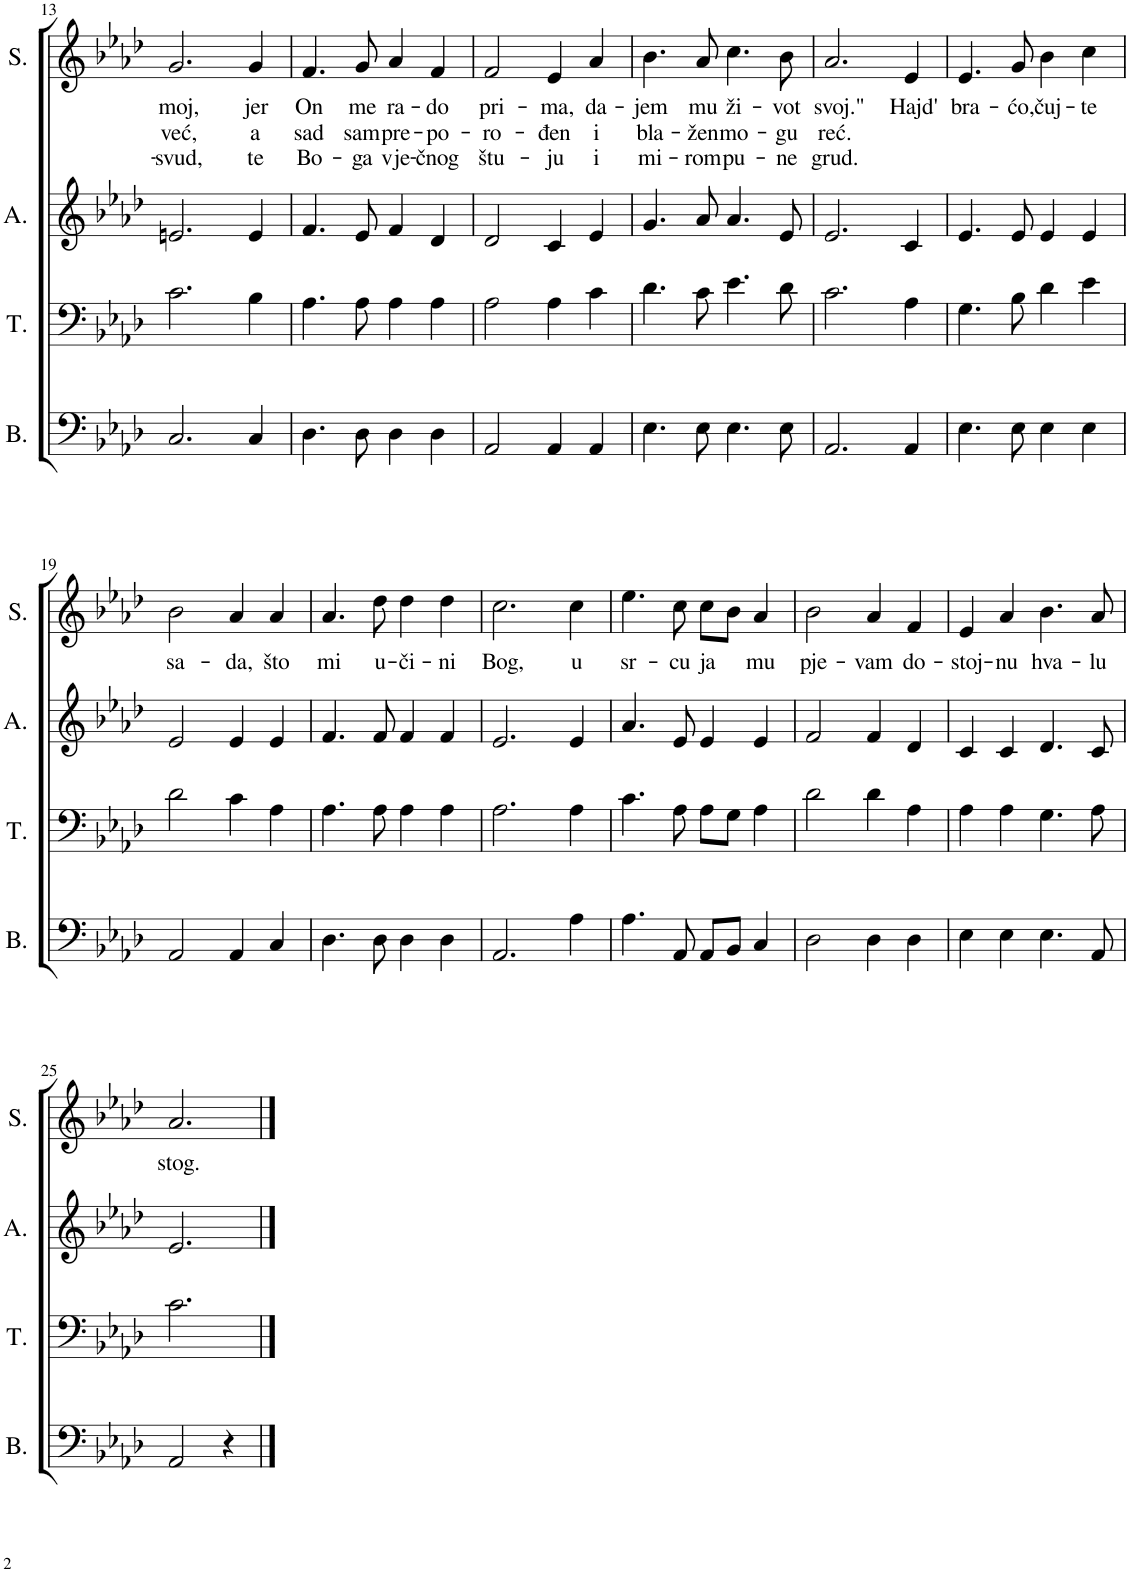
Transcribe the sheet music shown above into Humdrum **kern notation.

**kern	**kern	**kern	**kern	**text	**text	**text
*part4	*part3	*part2	*part1	*part1	*part1	*part1
*staff4	*staff3	*staff2	*staff1	*staff1	*staff1	*staff1
*I"Bass	*I"Tenor	*I"Alto	*I"Soprano	*	*	*
*I'B.	*I'T.	*I'A.	*I'S.	*	*	*
!!LO:PB:g=z
*clefF4	*clefF4	*clefG2	*clefG2	*	*	*
*k[b-e-a-d-]	*k[b-e-a-d-]	*k[b-e-a-d-]	*k[b-e-a-d-]	*	*	*
*M4/4	*M4/4	*M4/4	*M4/4	*	*	*
*met(c)	*met(c)	*met(c)	*met(c)	*	*	*
=13	=13	=13	=13	=13	=13	=13
!	!	!	!	!LO:LY:b	!LO:LY:b	!LO:LY:b
2.C/	2.c\	2.en/	2.g/	moj,	već,	-svud,
!	!	!	!	!LO:LY:b	!LO:LY:b	!LO:LY:b
4C/	4B-\	4e/	4g/	jer	a	te
=14	=14	=14	=14	=14	=14	=14
!	!	!	!	!LO:LY:b	!LO:LY:b	!LO:LY:b
4.D-\	4.A-\	4.f/	4.f/	On	sad	Bo-
!	!	!	!	!LO:LY:b	!LO:LY:b	!LO:LY:b
8D-\	8A-\	8e-/	8g/	me	sam	-ga
!	!	!	!	!LO:LY:b	!LO:LY:b	!LO:LY:b
4D-\	4A-\	4f/	4a-/	ra-	pre-	vje-
!	!	!	!	!LO:LY:b	!LO:LY:b	!LO:LY:b
4D-\	4A-\	4d-/	4f/	-do	-po-	-čnog
=15	=15	=15	=15	=15	=15	=15
!	!	!	!	!LO:LY:b	!LO:LY:b	!LO:LY:b
2AA-/	2A-\	2d-/	2f/	pri-	-ro-	štu-
!	!	!	!	!LO:LY:b	!LO:LY:b	!LO:LY:b
4AA-/	4A-\	4c/	4e-/	-ma,	-đen	-ju
!	!	!	!	!LO:LY:b	!LO:LY:b	!LO:LY:b
4AA-/	4c\	4e-/	4a-/	da-	i	i
=16	=16	=16	=16	=16	=16	=16
!	!	!	!	!LO:LY:b	!LO:LY:b	!LO:LY:b
4.E-\	4.d-\	4.g/	4.b-\	-jem	bla-	mi-
!	!	!	!	!LO:LY:b	!LO:LY:b	!LO:LY:b
8E-\	8c\	8a-/	8a-/	mu	-žen	-rom
!	!	!	!	!LO:LY:b	!LO:LY:b	!LO:LY:b
4.E-\	4.e-\	4.a-/	4.cc\	ži-	mo-	pu-
!	!	!	!	!LO:LY:b	!LO:LY:b	!LO:LY:b
8E-\	8d-\	8e-/	8b-\	-vot	-gu	-ne
=17	=17	=17	=17	=17	=17	=17
!	!	!	!	!LO:LY:b	!LO:LY:b	!LO:LY:b
2.AA-/	2.c\	2.e-/	2.a-/	svoj."	reć.	grud.
!	!	!	!	!LO:LY:b	!	!
4AA-/	4A-\	4c/	4e-/	Hajd'	.	.
=18	=18	=18	=18	=18	=18	=18
!	!	!	!	!LO:LY:b	!	!
4.E-\	4.G\	4.e-/	4.e-/	bra-	.	.
!	!	!	!	!LO:LY:b	!	!
8E-\	8B-\	8e-/	8g/	-ćo,	.	.
!	!	!	!	!LO:LY:b	!	!
4E-\	4d-\	4e-/	4b-\	čuj-	.	.
!	!	!	!	!LO:LY:b	!	!
4E-\	4e-\	4e-/	4cc\	-te	.	.
!!LO:LB:g=z
=19	=19	=19	=19	=19	=19	=19
!	!	!	!	!LO:LY:b	!	!
2AA-/	2d-\	2e-/	2b-\	sa-	.	.
!	!	!	!	!LO:LY:b	!	!
4AA-/	4c\	4e-/	4a-/	-da,	.	.
!	!	!	!	!LO:LY:b	!	!
4C/	4A-\	4e-/	4a-/	što	.	.
=20	=20	=20	=20	=20	=20	=20
!	!	!	!	!LO:LY:b	!	!
4.D-\	4.A-\	4.f/	4.a-/	mi	.	.
!	!	!	!	!LO:LY:b	!	!
8D-\	8A-\	8f/	8dd-\	u-	.	.
!	!	!	!	!LO:LY:b	!	!
4D-\	4A-\	4f/	4dd-\	-či-	.	.
!	!	!	!	!LO:LY:b	!	!
4D-\	4A-\	4f/	4dd-\	-ni	.	.
=21	=21	=21	=21	=21	=21	=21
!	!	!	!	!LO:LY:b	!	!
2.AA-/	2.A-\	2.e-/	2.cc\	Bog,	.	.
!	!	!	!	!LO:LY:b	!	!
4A-\	4A-\	4e-/	4cc\	u	.	.
=22	=22	=22	=22	=22	=22	=22
!	!	!	!	!LO:LY:b	!	!
4.A-\	4.c\	4.a-/	4.ee-\	sr-	.	.
!	!	!	!	!LO:LY:b	!	!
8AA-/	8A-\	8e-/	8cc\	-cu	.	.
!	!	!	!	!LO:LY:b	!	!
8AA-/L	8A-\L	4e-/	8cc\L	ja	.	.
8BB-/J	8G\J	.	8b-\J	.	.	.
!	!	!	!	!LO:LY:b	!	!
4C/	4A-\	4e-/	4a-/	mu	.	.
=23	=23	=23	=23	=23	=23	=23
!	!	!	!	!LO:LY:b	!	!
2D-\	2d-\	2f/	2b-\	pje-	.	.
!	!	!	!	!LO:LY:b	!	!
4D-\	4d-\	4f/	4a-/	-vam	.	.
!	!	!	!	!LO:LY:b	!	!
4D-\	4A-\	4d-/	4f/	do-	.	.
=24	=24	=24	=24	=24	=24	=24
!	!	!	!	!LO:LY:b	!	!
4E-\	4A-\	4c/	4e-/	-stoj-	.	.
!	!	!	!	!LO:LY:b	!	!
4E-\	4A-\	4c/	4a-/	-nu	.	.
!	!	!	!	!LO:LY:b	!	!
4.E-\	4.G\	4.d-/	4.b-\	hva-	.	.
!	!	!	!	!LO:LY:b	!	!
8AA-/	8A-\	8c/	8a-/	-lu	.	.
!!LO:LB:g=z
=25	=25	=25	=25	=25	=25	=25
!	!	!	!	!LO:LY:b	!	!
2AA-/	2.c\	2.e-/	2.a-/	stog.	.	.
4r	.	.	.	.	.	.
==	==	==	==	==	==	==
*-	*-	*-	*-	*-	*-	*-
